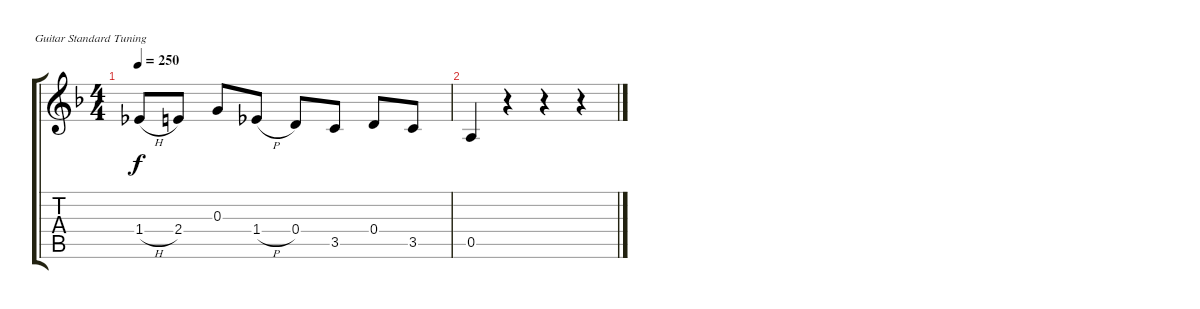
\bracketExtendMode groupsimilarinstruments
\singleTrackTrackNamePolicy hidden
\multiTrackTrackNamePolicy hidden
\otherSystemsTrackNameOrientation horizontal
\track ("first solo" "N-Gt") {instrument acousticguitarnylon}
\staff {score tabs}
\tuning (E4 B3 G3 D3 A2 E2)
\ts (4 4)
\tempo 250
\clef g2
\ks f
1.4{h}.8{dy f} 2.4.8 0.3.8 1.4{h}.8 0.4.8 3.5.8 0.4.8 3.5.8 |
0.5.4 r.4 r.4 r.4
